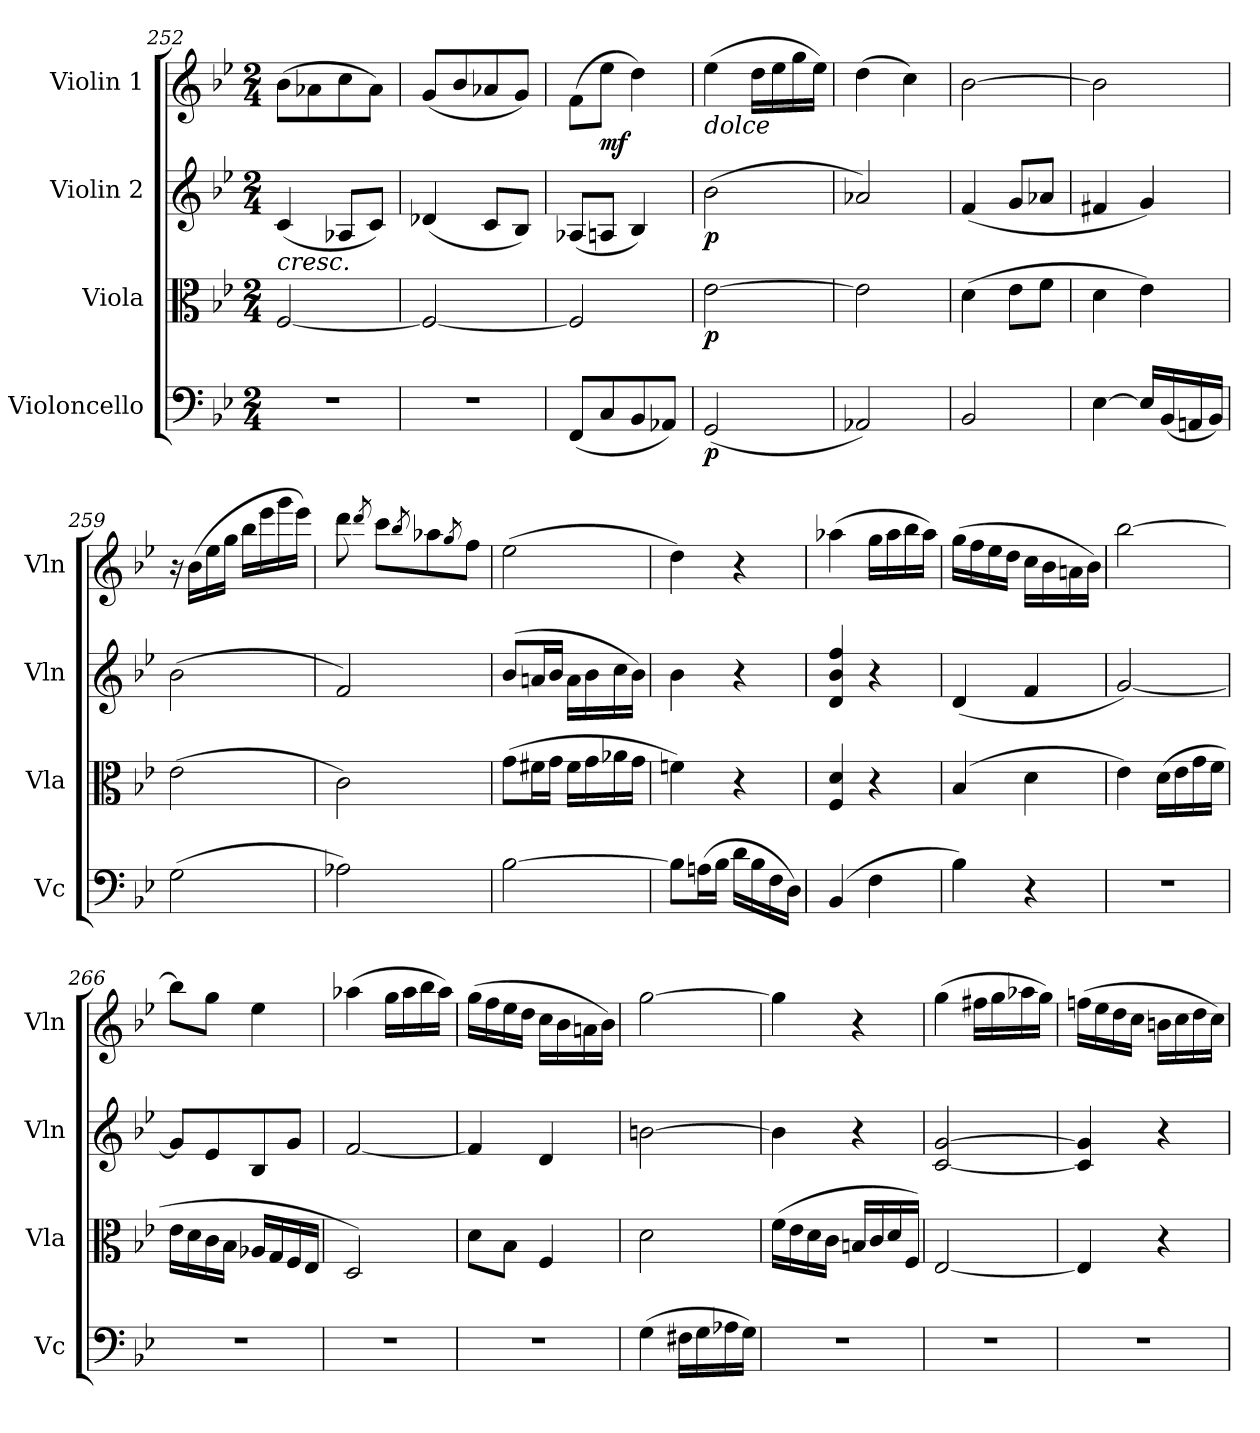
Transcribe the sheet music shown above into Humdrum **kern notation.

**kern	**dynam	**kern	**dynam	**kern	**dynam	**kern	**dynam
*part4	*part4	*part3	*part3	*part2	*part2	*part1	*part1
*staff4	*staff4	*staff3	*staff3	*staff2	*staff2	*staff1	*staff1
*I"Violoncello	*	*I"Viola	*	*I"Violin 2	*	*I"Violin 1	*
*I'Vc	*	*I'Vla	*	*I'Vln	*	*I'Vln	*
*clefF4	*	*clefC3	*	*clefG2	*	*clefG2	*
*k[b-e-]	*	*k[b-e-]	*	*k[b-e-]	*	*k[b-e-]	*
*M2/4	*	*M2/4	*	*M2/4	*	*M2/4	*
=252	=252	=252	=252	=252	=252	=252	=252
!	!	!	!	!LO:TX:b:i:t=cresc.	!	!	!
2r	.	[2F/	.	(4c/	.	(8b-\L	.
.	.	.	.	.	.	8a-X\	.
.	.	.	.	8A-X/L	.	8cc\	.
.	.	.	.	8c/J)	.	8a-\J)	.
=253	=253	=253	=253	=253	=253	=253	=253
2r	.	2F/_	.	(4d-X/	.	(8g/L	.
.	.	.	.	.	.	8b-/	.
.	.	.	.	8c/L	.	8a-X/	.
.	.	.	.	8B-/J)	.	8g/J)	.
=254	=254	=254	=254	=254	=254	=254	=254
(8FF/L	.	2F/]	.	(8A-X/L	.	(8f\L	.
!	!	!	!	!	!	!	!LO:DY:b
8C/	.	.	.	8An/J	.	8ee-\J	mf
8BB-/	.	.	.	4B-/)	.	4dd\)	.
8AA-X/J)	.	.	.	.	.	.	.
!!LO:LB:g=z
=255	=255	=255	=255	=255	=255	=255	=255
!	!	!	!	!	!	!LO:TX:b:i:t=dolce	!
!	!LO:DY:b	!	!LO:DY:b	!	!LO:DY:b	!	!
(2GG/	p	[2e-\	p	(2b-\	p	(4ee-\	.
.	.	.	.	.	.	16dd\LL	.
.	.	.	.	.	.	16ee-\	.
.	.	.	.	.	.	16gg\	.
.	.	.	.	.	.	16ee-\JJ)	.
=256	=256	=256	=256	=256	=256	=256	=256
2AA-X/)	.	2e-\]	.	2a-X/)	.	(4dd\	.
.	.	.	.	.	.	4cc\)	.
=257	=257	=257	=257	=257	=257	=257	=257
2BB-/	.	(4d\	.	(4f/	.	[2b-\	.
.	.	8e-\L	.	8g/L	.	.	.
.	.	8f\J	.	8a-X/J	.	.	.
=258	=258	=258	=258	=258	=258	=258	=258
[4E-\	.	4d\	.	4f#X/	.	2b-\]	.
16E-/LL]	.	4e-\)	.	4g/)	.	.	.
(16BB-/	.	.	.	.	.	.	.
16AAn/	.	.	.	.	.	.	.
16BB-/JJ)	.	.	.	.	.	.	.
=259	=259	=259	=259	=259	=259	=259	=259
(2G\	.	(2e-\	.	(2b-\	.	16r	.
.	.	.	.	.	.	(16b-\LL	.
.	.	.	.	.	.	16ee-\	.
.	.	.	.	.	.	16gg\JJ	.
.	.	.	.	.	.	16bb-\LL	.
.	.	.	.	.	.	16eee-\	.
.	.	.	.	.	.	16ggg\	.
.	.	.	.	.	.	16eee-\JJ)	.
=260	=260	=260	=260	=260	=260	=260	=260
2A-X\)	.	2c\)	.	2f/)	.	8ddd\	.
.	.	.	.	.	.	8qddd/	.
.	.	.	.	.	.	8ccc\L	.
.	.	.	.	.	.	8qbb-/	.
.	.	.	.	.	.	8aa-X\	.
.	.	.	.	.	.	8qgg/	.
.	.	.	.	.	.	8ff\J	.
=261	=261	=261	=261	=261	=261	=261	=261
[2B-\	.	(8g\L	.	(8b-/L	.	(2ee-\	.
.	.	16f#X\L	.	16an/L	.	.	.
.	.	16g\JJ	.	16b-/JJ	.	.	.
.	.	16f#\LL	.	16a\LL	.	.	.
.	.	16g\	.	16b-\	.	.	.
.	.	16a-X\	.	16cc\	.	.	.
.	.	16g\JJ	.	16b-\JJ)	.	.	.
!!LO:LB:g=z
=262	=262	=262	=262	=262	=262	=262	=262
8B-\L]	.	4fn\)	.	4b-\	.	4dd\)	.
(16An\L	.	.	.	.	.	.	.
16B-\JJ	.	.	.	.	.	.	.
16d\LL	.	4r	.	4r	.	4r	.
16B-\	.	.	.	.	.	.	.
16F\	.	.	.	.	.	.	.
16D\JJ)	.	.	.	.	.	.	.
=263	=263	=263	=263	=263	=263	=263	=263
(4BB-/	.	4F/ 4d/	.	4d/ 4b-/ 4ff/	.	(4aa-X\	.
4F\	.	4r	.	4r	.	16gg\LL	.
.	.	.	.	.	.	16aa-\	.
.	.	.	.	.	.	16bb-\	.
.	.	.	.	.	.	16aa-\JJ)	.
=264	=264	=264	=264	=264	=264	=264	=264
4B-\)	.	(4B-/	.	(4d/	.	(16gg\LL	.
.	.	.	.	.	.	16ff\	.
.	.	.	.	.	.	16ee-\	.
.	.	.	.	.	.	16dd\JJ	.
4r	.	4d\	.	4f/	.	16cc\LL	.
.	.	.	.	.	.	16b-\	.
.	.	.	.	.	.	16an\	.
.	.	.	.	.	.	16b-\JJ)	.
=265	=265	=265	=265	=265	=265	=265	=265
2r	.	4e-\)	.	[2g/)	.	[2bb-\	.
.	.	(16d\LL	.	.	.	.	.
.	.	16e-\	.	.	.	.	.
.	.	16g\	.	.	.	.	.
.	.	16f\JJ	.	.	.	.	.
=266	=266	=266	=266	=266	=266	=266	=266
2r	.	16e-\LL	.	8g/L]	.	8bb-\L]	.
.	.	16d\	.	.	.	.	.
.	.	16c\	.	8e-/	.	8gg\J	.
.	.	16B-\JJ	.	.	.	.	.
.	.	16A-X/LL	.	8B-/	.	4ee-\	.
.	.	16G/	.	.	.	.	.
.	.	16F/	.	8g/J	.	.	.
.	.	16E-/JJ	.	.	.	.	.
=267	=267	=267	=267	=267	=267	=267	=267
2r	.	2D/)	.	[2f/	.	(4aa-X\	.
.	.	.	.	.	.	16gg\LL	.
.	.	.	.	.	.	16aa-\	.
.	.	.	.	.	.	16bb-\	.
.	.	.	.	.	.	16aa-\JJ)	.
!!LO:LB:g=z
=268	=268	=268	=268	=268	=268	=268	=268
2r	.	8d\L	.	4f/]	.	(16gg\LL	.
.	.	.	.	.	.	16ff\	.
.	.	8B-\J	.	.	.	16ee-\	.
.	.	.	.	.	.	16dd\JJ	.
.	.	4F/	.	4d/	.	16cc\LL	.
.	.	.	.	.	.	16b-\	.
.	.	.	.	.	.	16an\	.
.	.	.	.	.	.	16b-\JJ)	.
=269	=269	=269	=269	=269	=269	=269	=269
(4G\	.	2d\	.	[2bn\	.	[2gg\	.
16F#X\LL	.	.	.	.	.	.	.
16G\	.	.	.	.	.	.	.
16A-X\	.	.	.	.	.	.	.
16G\JJ)	.	.	.	.	.	.	.
=270	=270	=270	=270	=270	=270	=270	=270
2r	.	(16f\LL	.	4b\]	.	4gg\]	.
.	.	16e-\	.	.	.	.	.
.	.	16d\	.	.	.	.	.
.	.	16c\JJ	.	.	.	.	.
.	.	16Bn/LL	.	4r	.	4r	.
.	.	16c/	.	.	.	.	.
.	.	16d/	.	.	.	.	.
.	.	16F/JJ)	.	.	.	.	.
=271	=271	=271	=271	=271	=271	=271	=271
2r	.	[2E-/	.	[2c/ [2g/	.	(4gg\	.
.	.	.	.	.	.	16ff#X\LL	.
.	.	.	.	.	.	16gg\	.
.	.	.	.	.	.	16aa-X\	.
.	.	.	.	.	.	16gg\JJ)	.
=272	=272	=272	=272	=272	=272	=272	=272
2r	.	4E-/]	.	4c/] 4g/]	.	(16ffn\LL	.
.	.	.	.	.	.	16ee-\	.
.	.	.	.	.	.	16dd\	.
.	.	.	.	.	.	16cc\JJ	.
.	.	4r	.	4r	.	16bn\LL	.
.	.	.	.	.	.	16cc\	.
.	.	.	.	.	.	16dd\	.
.	.	.	.	.	.	16cc\JJ)	.
=	=	=	=	=	=	=	=
*-	*-	*-	*-	*-	*-	*-	*-
